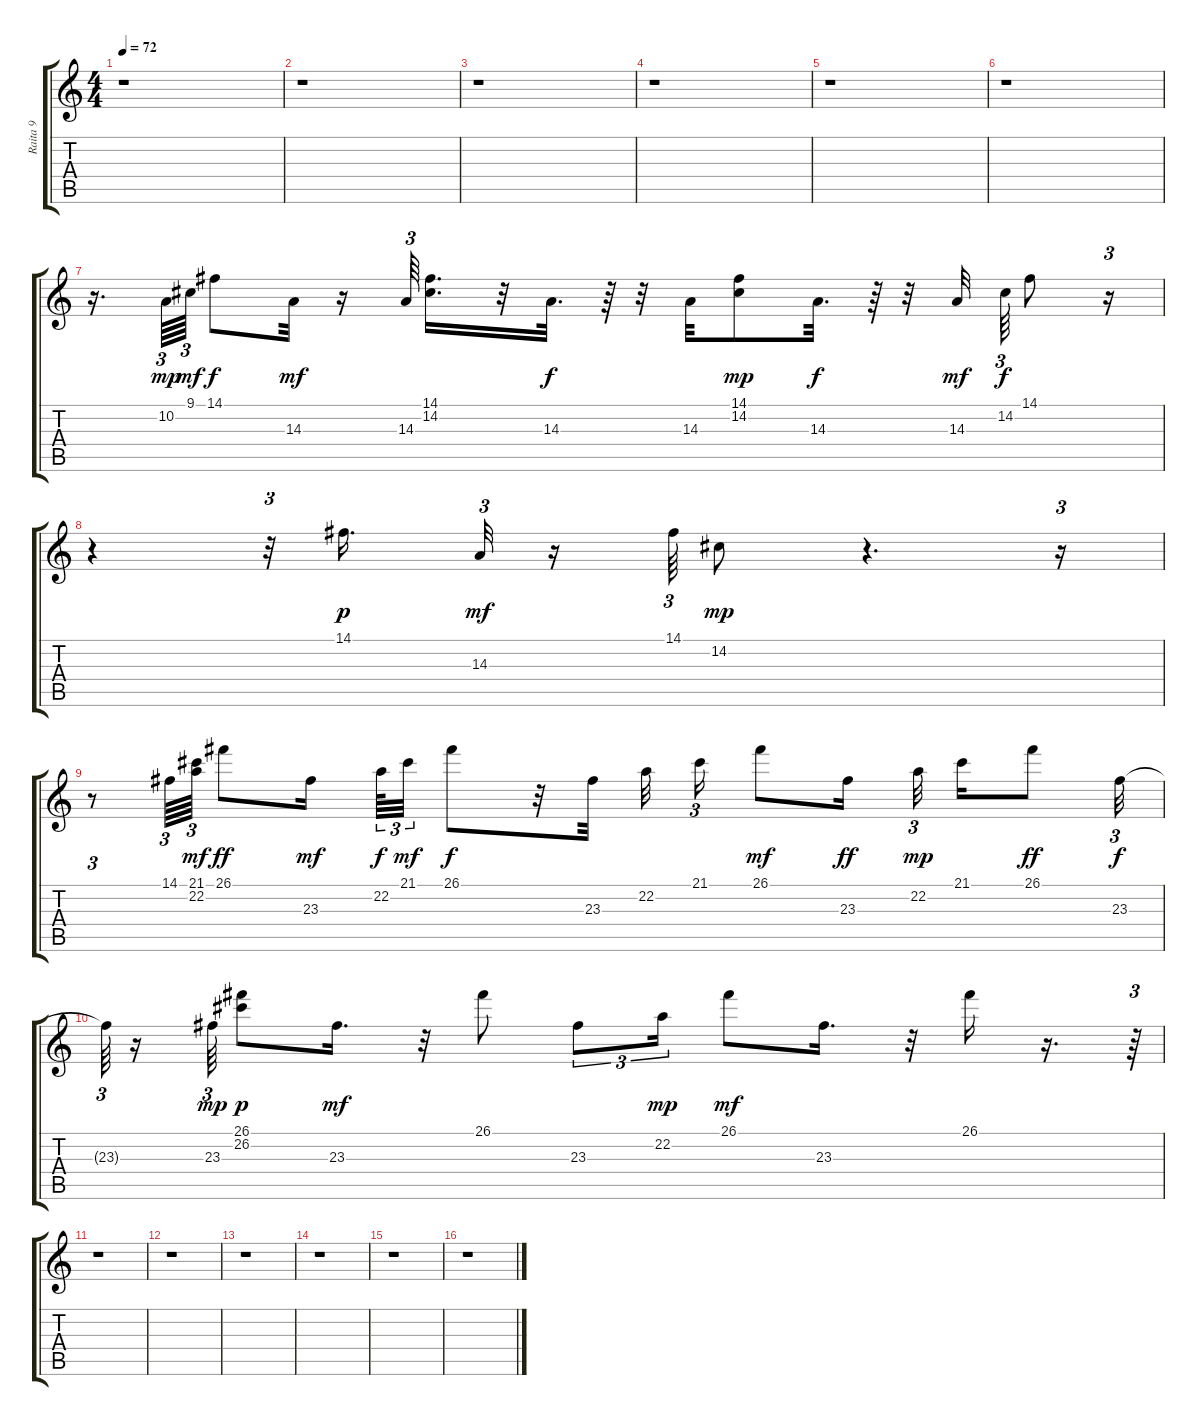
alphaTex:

\track ("Raita 9" "Raita 9") {instrument pad8sweep}
\staff {score tabs}
\tuning (E4 B3 G3 D3 A2 E2) {hide}
\ts (4 4)
\tempo 72
\clef g2
\ks c
r.1{dy mp} |
r.1 |
r.1 |
r.1 |
r.1 |
r.1 |
r.16{d} 10.2.64{tu (3 2)} 9.1.64{tu (3 2) dy mf} 14.1.8{dy f} 14.3.32{dy mf} r.16 14.3.64{tu (3 2)} (14.1 14.2).16{d} r.32 14.3.32{d dy f} r.64 r.32 14.3.32 (14.1 14.2).8{dy mp} 14.3.32{d dy f} r.64 r.32 14.3.32{dy mf beam splitsecondary} 14.2.64{tu (3 2) dy f} 14.1.8 r.16{tu (3 2)} |
r.4 r.32{tu (3 2)} 14.1.16{d dy p} 14.3.32{tu (3 2) dy mf} r.16 14.1.64{tu (3 2)} 14.2.8{dy mp} r.4{d} r.16{tu (3 2)} |
r.8{tu (3 2)} 14.1.64{tu (3 2)} (21.1 22.2).64{tu (3 2) dy mf} 26.1.8{dy ff} 23.3.16{dy mf} 22.2.64{tu (3 2) dy f} 21.1.32{tu (3 2) dy mf} 26.1.8{dy f} r.32 23.3.32 22.2.32{beam splitsecondary} 21.1.16{tu (3 2)} 26.1.8{dy mf} 23.3.16{dy ff} 22.2.32{tu (3 2) dy mp beam splitsecondary} 21.1.16 26.1.8{dy ff} 23.3.32{tu (3 2) dy f} |
23.3{t}.64{tu (3 2)} r.16 23.3.64{tu (3 2) dy mp} (26.1 26.2).8{dy p} 23.3.16{d dy mf} r.32 26.1.8 23.3.8{tu (3 2)} 22.2.16{tu (3 2) dy mp} 26.1.8{dy mf} 23.3.16{d} r.32 26.1.16 r.16{d} r.64{tu (3 2)} |
r.1 |
r.1 |
r.1 |
r.1 |
r.1 |
r.1
